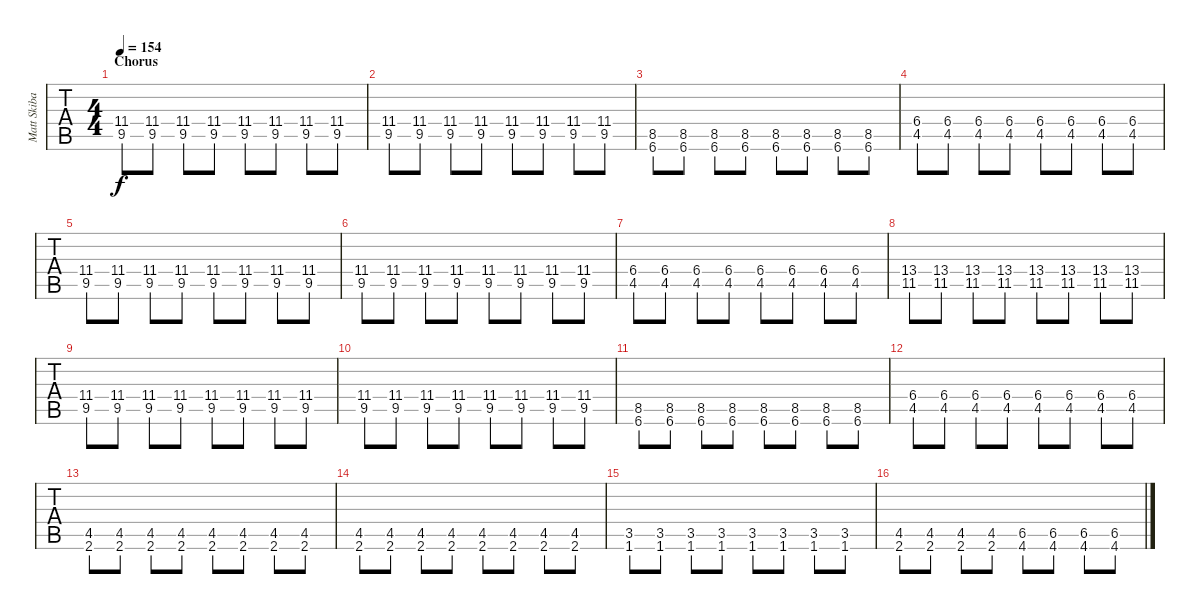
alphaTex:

\track ("Matt Skiba - Guitar Two" "Matt Skiba") {instrument distortionguitar}
\staff {tabs}
\tuning (E4 B3 G3 D3 A2 E2) {hide}
\ts (4 4)
\section ("" "Chorus")
\tempo 154
\clef g2
\ks db
(11.4 9.5).8{dy f} (11.4 9.5).8 (11.4 9.5).8 (11.4 9.5).8 (11.4 9.5).8 (11.4 9.5).8 (11.4 9.5).8 (11.4 9.5).8 |
(11.4 9.5).8 (11.4 9.5).8 (11.4 9.5).8 (11.4 9.5).8 (11.4 9.5).8 (11.4 9.5).8 (11.4 9.5).8 (11.4 9.5).8 |
(8.5 6.6).8 (8.5 6.6).8 (8.5 6.6).8 (8.5 6.6).8 (8.5 6.6).8 (8.5 6.6).8 (8.5 6.6).8 (8.5 6.6).8 |
(6.4 4.5).8 (6.4 4.5).8 (6.4 4.5).8 (6.4 4.5).8 (6.4 4.5).8 (6.4 4.5).8 (6.4 4.5).8 (6.4 4.5).8 |
(11.4 9.5).8 (11.4 9.5).8 (11.4 9.5).8 (11.4 9.5).8 (11.4 9.5).8 (11.4 9.5).8 (11.4 9.5).8 (11.4 9.5).8 |
(11.4 9.5).8 (11.4 9.5).8 (11.4 9.5).8 (11.4 9.5).8 (11.4 9.5).8 (11.4 9.5).8 (11.4 9.5).8 (11.4 9.5).8 |
(6.4 4.5).8 (6.4 4.5).8 (6.4 4.5).8 (6.4 4.5).8 (6.4 4.5).8 (6.4 4.5).8 (6.4 4.5).8 (6.4 4.5).8 |
(13.4 11.5).8 (13.4 11.5).8 (13.4 11.5).8 (13.4 11.5).8 (13.4 11.5).8 (13.4 11.5).8 (13.4 11.5).8 (13.4 11.5).8 |
(11.4 9.5).8 (11.4 9.5).8 (11.4 9.5).8 (11.4 9.5).8 (11.4 9.5).8 (11.4 9.5).8 (11.4 9.5).8 (11.4 9.5).8 |
(11.4 9.5).8 (11.4 9.5).8 (11.4 9.5).8 (11.4 9.5).8 (11.4 9.5).8 (11.4 9.5).8 (11.4 9.5).8 (11.4 9.5).8 |
(8.5 6.6).8 (8.5 6.6).8 (8.5 6.6).8 (8.5 6.6).8 (8.5 6.6).8 (8.5 6.6).8 (8.5 6.6).8 (8.5 6.6).8 |
(6.4 4.5).8 (6.4 4.5).8 (6.4 4.5).8 (6.4 4.5).8 (6.4 4.5).8 (6.4 4.5).8 (6.4 4.5).8 (6.4 4.5).8 |
(4.5 2.6).8 (4.5 2.6).8 (4.5 2.6).8 (4.5 2.6).8 (4.5 2.6).8 (4.5 2.6).8 (4.5 2.6).8 (4.5 2.6).8 |
(4.5 2.6).8 (4.5 2.6).8 (4.5 2.6).8 (4.5 2.6).8 (4.5 2.6).8 (4.5 2.6).8 (4.5 2.6).8 (4.5 2.6).8 |
(3.5 1.6).8 (3.5 1.6).8 (3.5 1.6).8 (3.5 1.6).8 (3.5 1.6).8 (3.5 1.6).8 (3.5 1.6).8 (3.5 1.6).8 |
(4.5 2.6).8 (4.5 2.6).8 (4.5 2.6).8 (4.5 2.6).8 (6.5 4.6).8 (6.5 4.6).8 (6.5 4.6).8 (6.5 4.6).8
